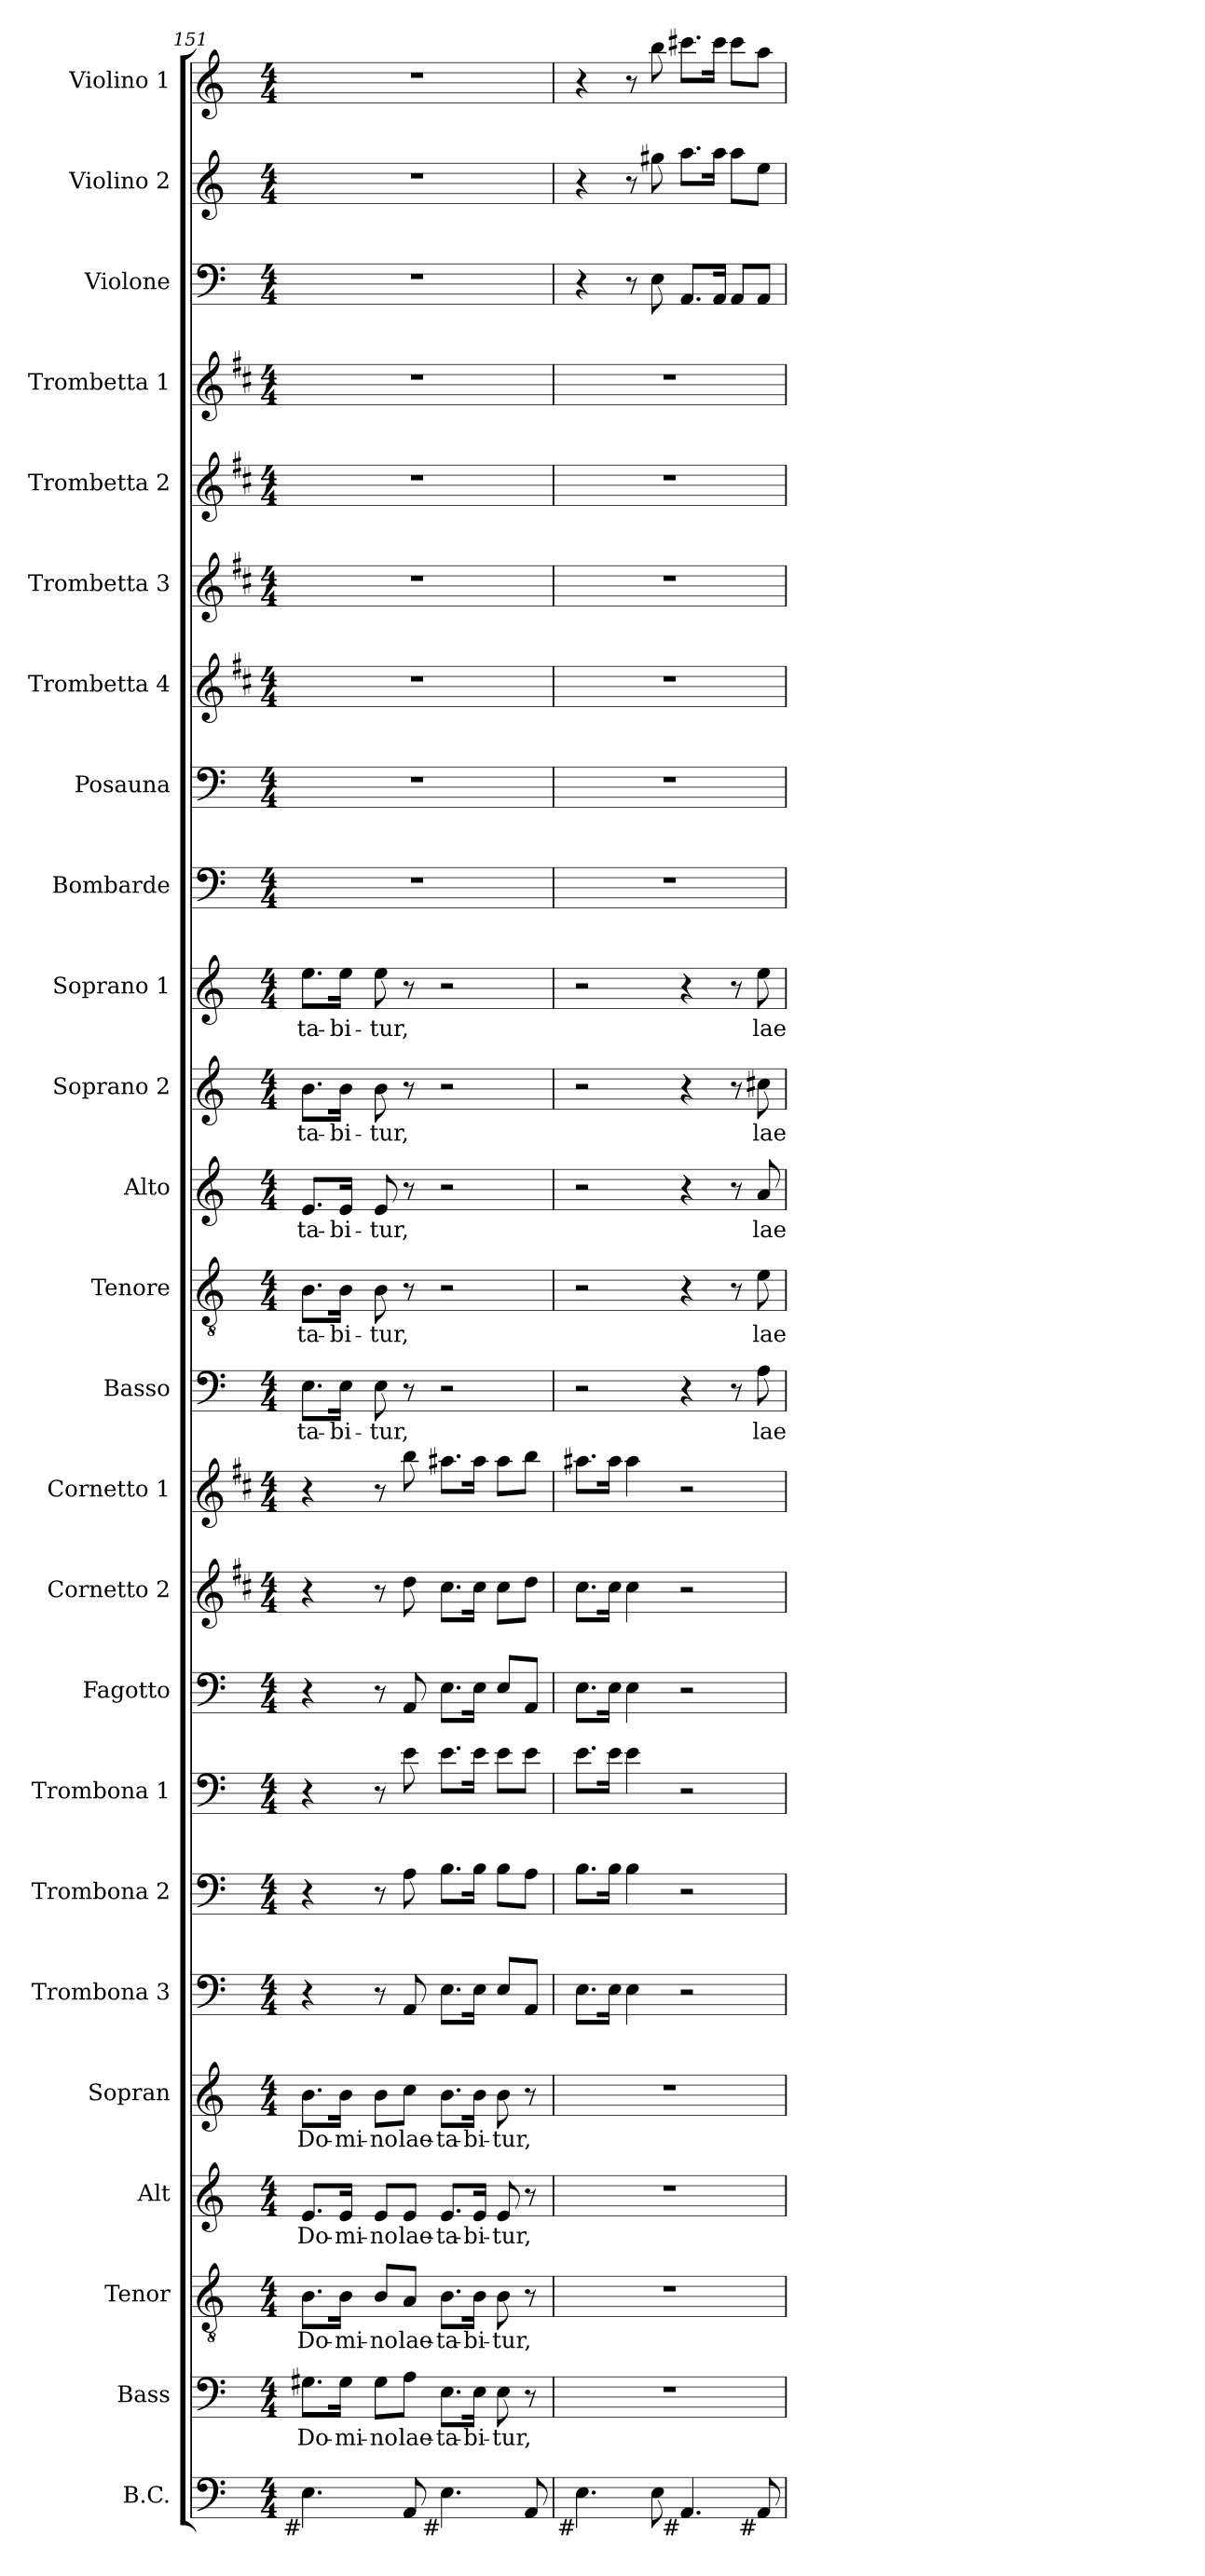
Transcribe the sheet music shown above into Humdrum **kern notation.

**kern	**kern	**text	**kern	**text	**kern	**text	**kern	**text	**kern	**kern	**kern	**kern	**kern	**kern	**kern	**text	**kern	**text	**kern	**text	**kern	**text	**kern	**text	**kern	**kern	**kern	**kern	**kern	**kern	**kern	**kern	**kern
*part25	*part24	*part24	*part23	*part23	*part22	*part22	*part21	*part21	*part20	*part19	*part18	*part17	*part16	*part15	*part14	*part14	*part13	*part13	*part12	*part12	*part11	*part11	*part10	*part10	*part9	*part8	*part7	*part6	*part5	*part4	*part3	*part2	*part1
*staff25	*staff24	*staff24	*staff23	*staff23	*staff22	*staff22	*staff21	*staff21	*staff20	*staff19	*staff18	*staff17	*staff16	*staff15	*staff14	*staff14	*staff13	*staff13	*staff12	*staff12	*staff11	*staff11	*staff10	*staff10	*staff9	*staff8	*staff7	*staff6	*staff5	*staff4	*staff3	*staff2	*staff1
*I"B.C.	*I"Bass	*	*I"Tenor	*	*I"Alt	*	*I"Sopran	*	*I"Trombona 3	*I"Trombona 2	*I"Trombona 1	*I"Fagotto	*I"Cornetto 2	*I"Cornetto 1	*I"Basso	*	*I"Tenore	*	*I"Alto	*	*I"Soprano 2	*	*I"Soprano 1	*	*I"Bombarde	*I"Posauna	*I"Trombetta 4	*I"Trombetta 3	*I"Trombetta 2	*I"Trombetta 1	*I"Violone	*I"Violino 2	*I"Violino 1
*I'B.C.	*I'B.	*	*I'T.	*	*I'A.	*	*I'S.	*	*I'Tbn. 2	*I'Tbn. 2	*I'Tbn. 1	*I'Fag.	*I'Cor. 2	*I'Cor. 1	*I'B.	*	*I'T.	*	*I'A.	*	*I'S.	*	*I'S.	*	*	*	*	*	*	*	*	*I'Vl. 2	*I'Vl. 1
*clefF4	*clefF4	*	*clefGv2	*	*clefG2	*	*clefG2	*	*clefF4	*clefF4	*clefF4	*clefF4	*clefG2	*clefG2	*clefF4	*	*clefGv2	*	*clefG2	*	*clefG2	*	*clefG2	*	*clefF4	*clefF4	*clefG2	*clefG2	*clefG2	*clefG2	*clefF4	*clefG2	*clefG2
*	*	*	*ITrd7c12	*	*	*	*	*	*	*	*	*	*ITrd1c2	*ITrd1c2	*	*	*ITrd7c12	*	*	*	*	*	*	*	*	*	*ITrd1c2	*ITrd1c2	*ITrd1c2	*ITrd1c2	*	*	*
*k[]	*k[]	*	*k[]	*	*k[]	*	*k[]	*	*k[]	*k[]	*k[]	*k[]	*k[]	*k[]	*k[]	*	*k[]	*	*k[]	*	*k[]	*	*k[]	*	*k[]	*k[]	*k[]	*k[]	*k[]	*k[]	*k[]	*k[]	*k[]
*C:	*C:	*	*C:	*	*C:	*	*C:	*	*C:	*C:	*C:	*C:	*C:	*C:	*C:	*	*C:	*	*C:	*	*C:	*	*C:	*	*C:	*C:	*C:	*C:	*C:	*C:	*C:	*C:	*C:
*M4/4	*M4/4	*	*M4/4	*	*M4/4	*	*M4/4	*	*M4/4	*M4/4	*M4/4	*M4/4	*M4/4	*M4/4	*M4/4	*	*M4/4	*	*M4/4	*	*M4/4	*	*M4/4	*	*M4/4	*M4/4	*M4/4	*M4/4	*M4/4	*M4/4	*M4/4	*M4/4	*M4/4
=151	=151	=151	=151	=151	=151	=151	=151	=151	=151	=151	=151	=151	=151	=151	=151	=151	=151	=151	=151	=151	=151	=151	=151	=151	=151	=151	=151	=151	=151	=151	=151	=151	=151
!	!	!LO:LY:b:color=#000000	!	!	!	!	!	!	!	!	!	!	!	!	!	!	!	!	!	!	!	!	!	!	!	!	!	!	!	!	!	!	!
!	!	!	!	!LO:LY:b:color=#000000	!	!	!	!	!	!	!	!	!	!	!	!	!	!	!	!	!	!	!	!	!	!	!	!	!	!	!	!	!
!	!	!	!	!	!	!LO:LY:b:color=#000000	!	!	!	!	!	!	!	!	!	!	!	!	!	!	!	!	!	!	!	!	!	!	!	!	!	!	!
!	!	!	!	!	!	!	!	!LO:LY:b:color=#000000	!	!	!	!	!	!	!	!	!	!	!	!	!	!	!	!	!	!	!	!	!	!	!	!	!
!	!	!	!	!	!	!	!	!	!	!	!	!	!	!	!	!LO:LY:b:color=#000000	!	!	!	!	!	!	!	!	!	!	!	!	!	!	!	!	!
!	!	!	!	!	!	!	!	!	!	!	!	!	!	!	!	!	!	!LO:LY:b:color=#000000	!	!	!	!	!	!	!	!	!	!	!	!	!	!	!
!	!	!	!	!	!	!	!	!	!	!	!	!	!	!	!	!	!	!	!	!LO:LY:b:color=#000000	!	!	!	!	!	!	!	!	!	!	!	!	!
!	!	!	!	!	!	!	!	!	!	!	!	!	!	!	!	!	!	!	!	!	!	!LO:LY:b:color=#000000	!	!	!	!	!	!	!	!	!	!	!
!LO:TX:b:rj:t=#	!	!	!	!	!	!	!	!	!	!	!	!	!	!	!	!	!	!	!	!	!	!	!	!	!	!	!	!	!	!	!	!	!
!	!	!	!	!	!	!	!	!	!	!	!	!	!	!	!	!	!	!	!	!	!	!	!	!LO:LY:b:color=#000000	!	!	!	!	!	!	!	!	!
4.Ei\	8.G#Xi\L	Do-	8.BBi\L	Do-	8.ei/L	Do-	8.bi\L	Do-	4r	4r	4r	4r	4r	4r	8.Ei\L	-ta-	8.BBi\L	-ta-	8.ei/L	-ta-	8.bi\L	-ta-	8.eei\L	-ta-	1r	1r	1r	1r	1r	1r	1r	1r	1r
!	!	!LO:LY:b:color=#000000	!	!	!	!	!	!	!	!	!	!	!	!	!	!	!	!	!	!	!	!	!	!	!	!	!	!	!	!	!	!	!
!	!	!	!	!LO:LY:b:color=#000000	!	!	!	!	!	!	!	!	!	!	!	!	!	!	!	!	!	!	!	!	!	!	!	!	!	!	!	!	!
!	!	!	!	!	!	!LO:LY:b:color=#000000	!	!	!	!	!	!	!	!	!	!	!	!	!	!	!	!	!	!	!	!	!	!	!	!	!	!	!
!	!	!	!	!	!	!	!	!LO:LY:b:color=#000000	!	!	!	!	!	!	!	!	!	!	!	!	!	!	!	!	!	!	!	!	!	!	!	!	!
!	!	!	!	!	!	!	!	!	!	!	!	!	!	!	!	!LO:LY:b:color=#000000	!	!	!	!	!	!	!	!	!	!	!	!	!	!	!	!	!
!	!	!	!	!	!	!	!	!	!	!	!	!	!	!	!	!	!	!LO:LY:b:color=#000000	!	!	!	!	!	!	!	!	!	!	!	!	!	!	!
!	!	!	!	!	!	!	!	!	!	!	!	!	!	!	!	!	!	!	!	!LO:LY:b:color=#000000	!	!	!	!	!	!	!	!	!	!	!	!	!
!	!	!	!	!	!	!	!	!	!	!	!	!	!	!	!	!	!	!	!	!	!	!LO:LY:b:color=#000000	!	!	!	!	!	!	!	!	!	!	!
!	!	!	!	!	!	!	!	!	!	!	!	!	!	!	!	!	!	!	!	!	!	!	!	!LO:LY:b:color=#000000	!	!	!	!	!	!	!	!	!
.	16G#i\Jk	-mi-	16BBi\Jk	-mi-	16ei/Jk	-mi-	16bi\Jk	-mi-	.	.	.	.	.	.	16Ei\Jk	-bi-	16BBi\Jk	-bi-	16ei/Jk	-bi-	16bi\Jk	-bi-	16eei\Jk	-bi-	.	.	.	.	.	.	.	.	.
!	!	!LO:LY:b:color=#000000	!	!	!	!	!	!	!	!	!	!	!	!	!	!	!	!	!	!	!	!	!	!	!	!	!	!	!	!	!	!	!
!	!	!	!	!LO:LY:b:color=#000000	!	!	!	!	!	!	!	!	!	!	!	!	!	!	!	!	!	!	!	!	!	!	!	!	!	!	!	!	!
!	!	!	!	!	!	!LO:LY:b:color=#000000	!	!	!	!	!	!	!	!	!	!	!	!	!	!	!	!	!	!	!	!	!	!	!	!	!	!	!
!	!	!	!	!	!	!	!	!LO:LY:b:color=#000000	!	!	!	!	!	!	!	!	!	!	!	!	!	!	!	!	!	!	!	!	!	!	!	!	!
!	!	!	!	!	!	!	!	!	!	!	!	!	!	!	!	!LO:LY:b:color=#000000	!	!	!	!	!	!	!	!	!	!	!	!	!	!	!	!	!
!	!	!	!	!	!	!	!	!	!	!	!	!	!	!	!	!	!	!LO:LY:b:color=#000000	!	!	!	!	!	!	!	!	!	!	!	!	!	!	!
!	!	!	!	!	!	!	!	!	!	!	!	!	!	!	!	!	!	!	!	!LO:LY:b:color=#000000	!	!	!	!	!	!	!	!	!	!	!	!	!
!	!	!	!	!	!	!	!	!	!	!	!	!	!	!	!	!	!	!	!	!	!	!LO:LY:b:color=#000000	!	!	!	!	!	!	!	!	!	!	!
!	!	!	!	!	!	!	!	!	!	!	!	!	!	!	!	!	!	!	!	!	!	!	!	!LO:LY:b:color=#000000	!	!	!	!	!	!	!	!	!
.	8G#i\L	-no	8BBi/L	-no	8ei/L	-no	8bi\L	-no	8r	8r	8r	8r	8r	8r	8Ei\	-tur,	8BBi\	-tur,	8ei/	-tur,	8bi\	-tur,	8eei\	-tur,	.	.	.	.	.	.	.	.	.
!	!	!LO:LY:b:color=#000000	!	!	!	!	!	!	!	!	!	!	!	!	!	!	!	!	!	!	!	!	!	!	!	!	!	!	!	!	!	!	!
!	!	!	!	!LO:LY:b:color=#000000	!	!	!	!	!	!	!	!	!	!	!	!	!	!	!	!	!	!	!	!	!	!	!	!	!	!	!	!	!
!	!	!	!	!	!	!LO:LY:b:color=#000000	!	!	!	!	!	!	!	!	!	!	!	!	!	!	!	!	!	!	!	!	!	!	!	!	!	!	!
!	!	!	!	!	!	!	!	!LO:LY:b:color=#000000	!	!	!	!	!	!	!	!	!	!	!	!	!	!	!	!	!	!	!	!	!	!	!	!	!
8AAi/	8Ai\J	lae-	8AAi/J	lae-	8ei/J	lae-	8cci\J	lae-	8AAi/	8Ai\	8ei\	8AAi/	8cci\	8aai\	8r	.	8r	.	8r	.	8r	.	8r	.	.	.	.	.	.	.	.	.	.
!	!	!LO:LY:b:color=#000000	!	!	!	!	!	!	!	!	!	!	!	!	!	!	!	!	!	!	!	!	!	!	!	!	!	!	!	!	!	!	!
!	!	!	!	!LO:LY:b:color=#000000	!	!	!	!	!	!	!	!	!	!	!	!	!	!	!	!	!	!	!	!	!	!	!	!	!	!	!	!	!
!	!	!	!	!	!	!LO:LY:b:color=#000000	!	!	!	!	!	!	!	!	!	!	!	!	!	!	!	!	!	!	!	!	!	!	!	!	!	!	!
!LO:TX:b:rj:t=#	!	!	!	!	!	!	!	!	!	!	!	!	!	!	!	!	!	!	!	!	!	!	!	!	!	!	!	!	!	!	!	!	!
!	!	!	!	!	!	!	!	!LO:LY:b:color=#000000	!	!	!	!	!	!	!	!	!	!	!	!	!	!	!	!	!	!	!	!	!	!	!	!	!
4.Ei\	8.Ei\L	-ta-	8.BBi\L	-ta-	8.ei/L	-ta-	8.bi\L	-ta-	8.Ei\L	8.Bi\L	8.ei\L	8.Ei\L	8.bi\L	8.gg#Xi\L	2r	.	2r	.	2r	.	2r	.	2r	.	.	.	.	.	.	.	.	.	.
!	!	!LO:LY:b:color=#000000	!	!	!	!	!	!	!	!	!	!	!	!	!	!	!	!	!	!	!	!	!	!	!	!	!	!	!	!	!	!	!
!	!	!	!	!LO:LY:b:color=#000000	!	!	!	!	!	!	!	!	!	!	!	!	!	!	!	!	!	!	!	!	!	!	!	!	!	!	!	!	!
!	!	!	!	!	!	!LO:LY:b:color=#000000	!	!	!	!	!	!	!	!	!	!	!	!	!	!	!	!	!	!	!	!	!	!	!	!	!	!	!
!	!	!	!	!	!	!	!	!LO:LY:b:color=#000000	!	!	!	!	!	!	!	!	!	!	!	!	!	!	!	!	!	!	!	!	!	!	!	!	!
.	16Ei\Jk	-bi-	16BBi\Jk	-bi-	16ei/Jk	-bi-	16bi\Jk	-bi-	16Ei\Jk	16Bi\Jk	16ei\Jk	16Ei\Jk	16bi\Jk	16gg#i\Jk	.	.	.	.	.	.	.	.	.	.	.	.	.	.	.	.	.	.	.
!	!	!LO:LY:b:color=#000000	!	!	!	!	!	!	!	!	!	!	!	!	!	!	!	!	!	!	!	!	!	!	!	!	!	!	!	!	!	!	!
!	!	!	!	!LO:LY:b:color=#000000	!	!	!	!	!	!	!	!	!	!	!	!	!	!	!	!	!	!	!	!	!	!	!	!	!	!	!	!	!
!	!	!	!	!	!	!LO:LY:b:color=#000000	!	!	!	!	!	!	!	!	!	!	!	!	!	!	!	!	!	!	!	!	!	!	!	!	!	!	!
!	!	!	!	!	!	!	!	!LO:LY:b:color=#000000	!	!	!	!	!	!	!	!	!	!	!	!	!	!	!	!	!	!	!	!	!	!	!	!	!
.	8Ei\	-tur,	8BBi\	-tur,	8ei/	-tur,	8bi\	-tur,	8Ei/L	8Bi\L	8ei\L	8Ei/L	8bi\L	8gg#i\L	.	.	.	.	.	.	.	.	.	.	.	.	.	.	.	.	.	.	.
8AAi/	8r	.	8r	.	8r	.	8r	.	8AAi/J	8Ai\J	8ei\J	8AAi/J	8cci\J	8aai\J	.	.	.	.	.	.	.	.	.	.	.	.	.	.	.	.	.	.	.
=152	=152	=152	=152	=152	=152	=152	=152	=152	=152	=152	=152	=152	=152	=152	=152	=152	=152	=152	=152	=152	=152	=152	=152	=152	=152	=152	=152	=152	=152	=152	=152	=152	=152
!LO:TX:b:rj:t=#	!	!	!	!	!	!	!	!	!	!	!	!	!	!	!	!	!	!	!	!	!	!	!	!	!	!	!	!	!	!	!	!	!
4.Ei\	1r	.	1r	.	1r	.	1r	.	8.Ei\L	8.Bi\L	8.ei\L	8.Ei\L	8.bi\L	8.gg#Xi\L	2r	.	2r	.	2r	.	2r	.	2r	.	1r	1r	1r	1r	1r	1r	4r	4r	4r
.	.	.	.	.	.	.	.	.	16Ei\Jk	16Bi\Jk	16ei\Jk	16Ei\Jk	16bi\Jk	16gg#i\Jk	.	.	.	.	.	.	.	.	.	.	.	.	.	.	.	.	.	.	.
.	.	.	.	.	.	.	.	.	4Ei\	4Bi\	4ei\	4Ei\	4bi\	4gg#i\	.	.	.	.	.	.	.	.	.	.	.	.	.	.	.	.	8r	8r	8r
8Ei\	.	.	.	.	.	.	.	.	.	.	.	.	.	.	.	.	.	.	.	.	.	.	.	.	.	.	.	.	.	.	8Ei\	8gg#Xi\	8bbi\
!LO:TX:b:rj:t=#	!	!	!	!	!	!	!	!	!	!	!	!	!	!	!	!	!	!	!	!	!	!	!	!	!	!	!	!	!	!	!	!	!
4.AAi/	.	.	.	.	.	.	.	.	2r	2r	2r	2r	2r	2r	4r	.	4r	.	4r	.	4r	.	4r	.	.	.	.	.	.	.	8.AAi/L	8.aai\L	8.ccc#Xi\L
.	.	.	.	.	.	.	.	.	.	.	.	.	.	.	.	.	.	.	.	.	.	.	.	.	.	.	.	.	.	.	16AAi/Jk	16aai\Jk	16ccc#i\Jk
.	.	.	.	.	.	.	.	.	.	.	.	.	.	.	8r	.	8r	.	8r	.	8r	.	8r	.	.	.	.	.	.	.	8AAi/L	8aai\L	8ccc#i\L
!	!	!	!	!	!	!	!	!	!	!	!	!	!	!	!	!LO:LY:b:color=#000000	!	!	!	!	!	!	!	!	!	!	!	!	!	!	!	!	!
!	!	!	!	!	!	!	!	!	!	!	!	!	!	!	!	!	!	!LO:LY:b:color=#000000	!	!	!	!	!	!	!	!	!	!	!	!	!	!	!
!	!	!	!	!	!	!	!	!	!	!	!	!	!	!	!	!	!	!	!	!LO:LY:b:color=#000000	!	!	!	!	!	!	!	!	!	!	!	!	!
!	!	!	!	!	!	!	!	!	!	!	!	!	!	!	!	!	!	!	!	!	!	!LO:LY:b:color=#000000	!	!	!	!	!	!	!	!	!	!	!
!LO:TX:b:rj:t=#	!	!	!	!	!	!	!	!	!	!	!	!	!	!	!	!	!	!	!	!	!	!	!	!	!	!	!	!	!	!	!	!	!
!	!	!	!	!	!	!	!	!	!	!	!	!	!	!	!	!	!	!	!	!	!	!	!	!LO:LY:b:color=#000000	!	!	!	!	!	!	!	!	!
8AAi/	.	.	.	.	.	.	.	.	.	.	.	.	.	.	8Ai\	lae-	8Ei\	lae-	8ai/	lae-	8cc#Xi\	lae-	8eei\	lae-	.	.	.	.	.	.	8AAi/J	8eei\J	8aai\J
=	=	=	=	=	=	=	=	=	=	=	=	=	=	=	=	=	=	=	=	=	=	=	=	=	=	=	=	=	=	=	=	=	=
*-	*-	*-	*-	*-	*-	*-	*-	*-	*-	*-	*-	*-	*-	*-	*-	*-	*-	*-	*-	*-	*-	*-	*-	*-	*-	*-	*-	*-	*-	*-	*-	*-	*-
